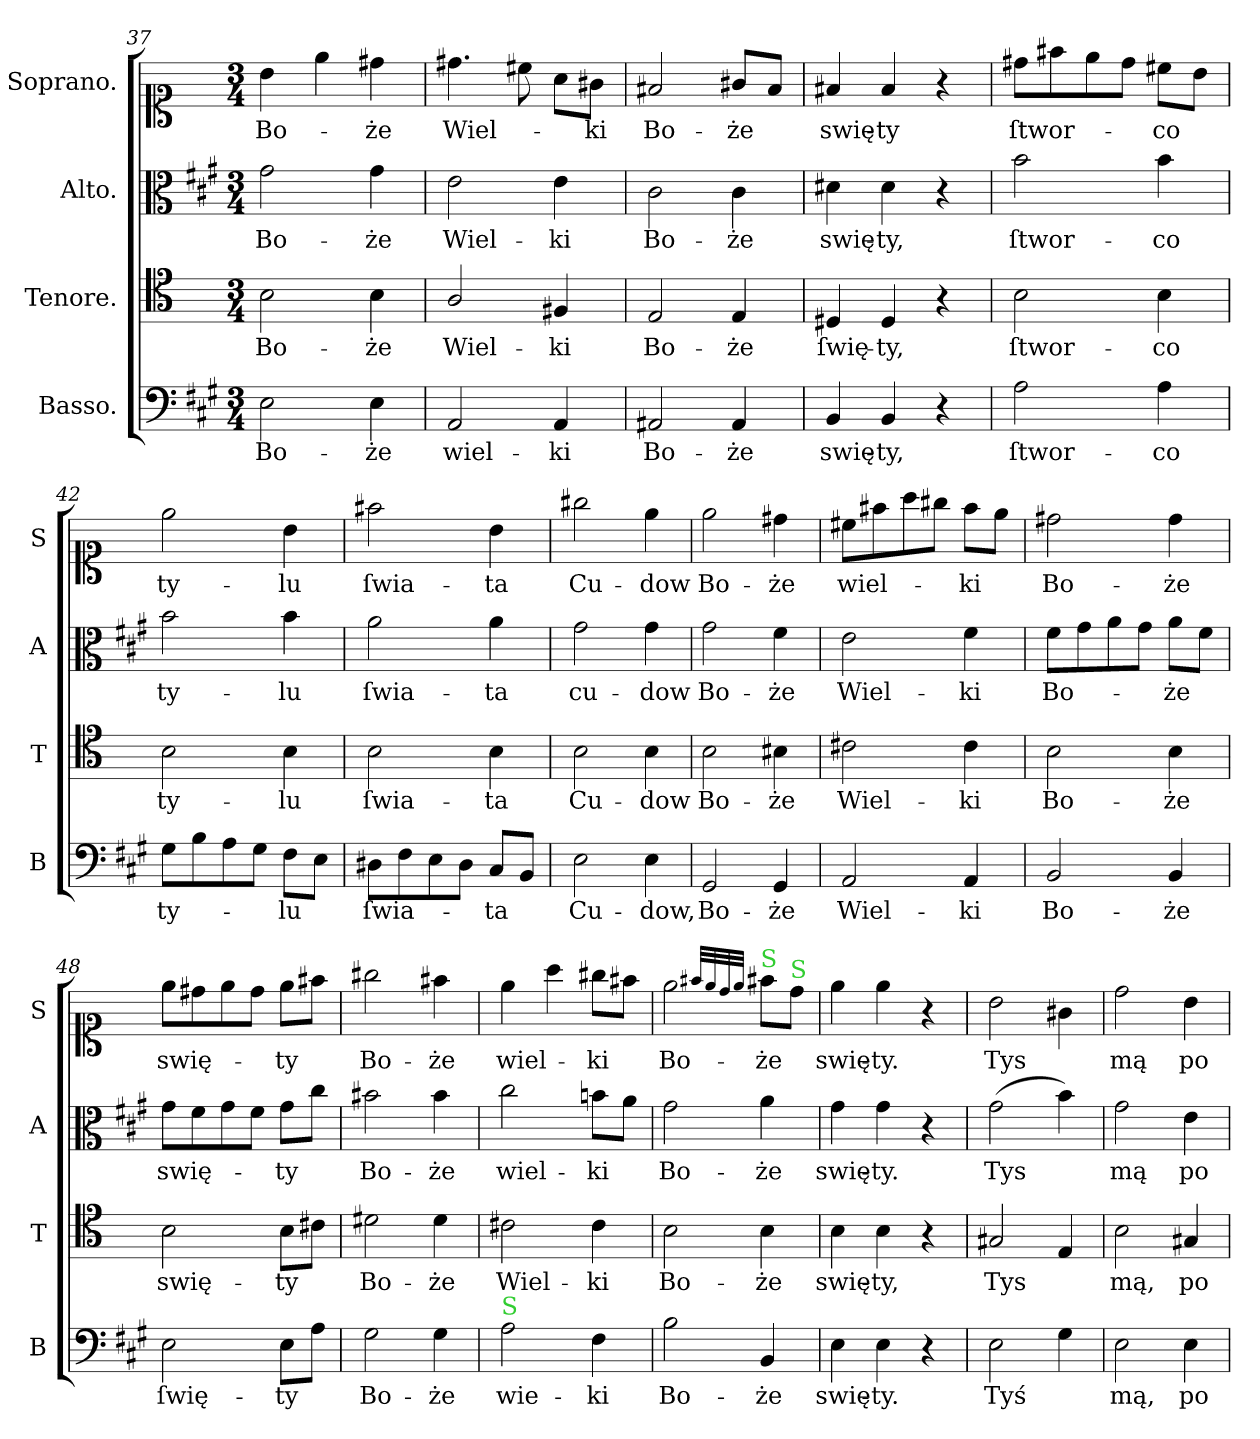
**kern	**text	**kern	**text	**kern	**text	**kern	**text
*part4	*part4	*part3	*part3	*part2	*part2	*part1	*part1
*staff4	*staff4	*staff3	*staff3	*staff2	*staff2	*staff1	*staff1
*I"Basso.	*	*I"Tenore.	*	*I"Alto.	*	*I"Soprano.	*
*I'B	*	*I'T	*	*I'A	*	*I'S	*
*clefF4	*	*clefC4	*	*clefC3	*	*clefC1	*
*k[f#c#g#]	*	*	*	*k[f#c#g#]	*	*	*
*M3/4	*	*M3/4	*	*M3/4	*	*M3/4	*
=37	=37	=37	=37	=37	=37	=37	=37
2E\	Bo-	2B\	Bo-	2g#\	Bo-	4b\	Bo-
.	.	.	.	.	.	4ee\	.
4E\	-że	4B\	-że	4g#\	-że	4dd#X\	-że
=38	=38	=38	=38	=38	=38	=38	=38
2AA/	wiel-	2A/	Wiel-	2e\	Wiel-	4.dd#X\	Wiel-
.	.	.	.	.	.	8cc#\	.
4AA/	-ki	4F#/	-ki	4e\	-ki	8a\L	.
.	.	.	.	.	.	8g#\J	-ki
=39	=39	=39	=39	=39	=39	=39	=39
2AA#X/	Bo-	2E/	Bo-	2c#\	Bo-	2f#/	Bo-
4AA#/	-że	4E/	-że	4c#\	-że	8g#/L	-że
.	.	.	.	.	.	8f#/J	.
=40	=40	=40	=40	=40	=40	=40	=40
4BB/	swię-	4D#X/	ſwię-	4d#X\	swię-	4f#/	swię-
4BB/	-ty,	4D#/	-ty,	4d#\	-ty,	4f#/	-ty
4r	.	4r	.	4r	.	4r	.
=41	=41	=41	=41	=41	=41	=41	=41
2A\	ſtwor-	2B\	ſtwor-	2b\	ſtwor-	8dd#X\L	ſtwor-
.	.	.	.	.	.	8ff#\	.
.	.	.	.	.	.	8ee\	.
.	.	.	.	.	.	8dd#\J	.
4A\	-co	4B\	-co	4b\	-co	8cc#\L	-co
.	.	.	.	.	.	8b\J	.
=42	=42	=42	=42	=42	=42	=42	=42
8G#\L	ty-	2B\	ty-	2b\	ty-	2ee\	ty-
8B\	.	.	.	.	.	.	.
8A\	.	.	.	.	.	.	.
8G#\J	.	.	.	.	.	.	.
8F#\L	-lu	4B\	-lu	4b\	-lu	4b\	-lu
8E\J	.	.	.	.	.	.	.
=43	=43	=43	=43	=43	=43	=43	=43
8D#X\L	ſwia-	2B\	ſwia-	2a\	ſwia-	2ff#\	ſwia-
8F#\	.	.	.	.	.	.	.
8E\	.	.	.	.	.	.	.
8D#\J	.	.	.	.	.	.	.
8C#/L	-ta	4B\	-ta	4a\	-ta	4b\	-ta
8BB/J	.	.	.	.	.	.	.
=44	=44	=44	=44	=44	=44	=44	=44
2E\	Cu-	2B\	Cu-	2g#\	cu-	2gg#\	Cu-
4E\	-dow,	4B\	-dow	4g#\	-dow	4ee\	-dow
=45	=45	=45	=45	=45	=45	=45	=45
2GG#/	Bo-	2B\	Bo-	2g#\	Bo-	2ee\	Bo-
4GG#/	-że	4B#X\	-że	4f#\	-że	4dd#X\	-że
=46	=46	=46	=46	=46	=46	=46	=46
2AA/	Wiel-	2c#\	Wiel-	2e\	Wiel-	8cc#\L	wiel-
.	.	.	.	.	.	8ff#\	.
.	.	.	.	.	.	8aa\	.
.	.	.	.	.	.	8gg#\J	.
4AA/	-ki	4c#\	-ki	4f#\	-ki	8ff#\L	-ki
.	.	.	.	.	.	8ee\J	.
=47	=47	=47	=47	=47	=47	=47	=47
2BB/	Bo-	2B\	Bo-	8f#\L	Bo-	2dd#X\	Bo-
.	.	.	.	8g#\	.	.	.
.	.	.	.	8a\	.	.	.
.	.	.	.	8g#\J	.	.	.
4BB/	-że	4B\	-że	8a\L	-że	4dd#\	-że
.	.	.	.	8f#\J	.	.	.
=48	=48	=48	=48	=48	=48	=48	=48
2E\	ſwię-	2B\	swię-	8g#\L	swię-	8ee\L	swię-
.	.	.	.	8f#\	.	8dd#X\	.
.	.	.	.	8g#\	.	8ee\	.
.	.	.	.	8f#\J	.	8dd#\J	.
8E\L	-ty	8B\L	-ty	8g#\L	-ty	8ee\L	-ty
8A\J	.	8c#\J	.	8cc#\J	.	8ff#\J	.
=49	=49	=49	=49	=49	=49	=49	=49
2G#\	Bo-	2d#X\	Bo-	2b#X\	Bo-	2gg#\	Bo-
4G#\	-że	4d#\	-że	4b#\	-że	4ff#\	-że
=50	=50	=50	=50	=50	=50	=50	=50
!LO:TX:a:color=limegreen:t=S	!	!	!	!	!	!	!
2A\	wie-	2c#\	Wiel-	2cc#\	wiel-	4ee\	wiel-
.	.	.	.	.	.	4aa\	.
4F#\	-ki	4c#\	-ki	8bn\L	-ki	8gg#\L	-ki
.	.	.	.	8a\J	.	8ff#\J	.
=51	=51	=51	=51	=51	=51	=51	=51
2B\	Bo-	2B\	Bo-	2g#\	Bo-	2ee\	Bo-
.	.	.	.	.	.	32qqff#/LLL	.
.	.	.	.	.	.	32qqee/	.
.	.	.	.	.	.	32qqdd/	.
.	.	.	.	.	.	32qqee/JJJ	.
!	!	!	!	!	!	!LO:TX:a:color=limegreen:t=S	!
4BB/	-że	4B\	-że	4a\	-że	8ff#\L	-że
!	!	!	!	!	!	!LO:TX:a:color=limegreen:t=S	!
.	.	.	.	.	.	8dd\J	.
=52	=52	=52	=52	=52	=52	=52	=52
4E\	swię-	4B\	swię-	4g#\	swię-	4ee\	swię-
4E\	-ty.	4B\	-ty,	4g#\	-ty.	4ee\	-ty.
4r	.	4r	.	4r	.	4r	.
=53	=53	=53	=53	=53	=53	=53	=53
2E\	Tyś	2G#/	Tys	(2g#\	Tys	2b\	Tys
4G#\	.	4E/	.	4b\)	.	4g#\	.
=54	=54	=54	=54	=54	=54	=54	=54
2E\	mą,	2B\	mą,	2g#\	mą	2dd\	mą
4E\	po-	4G#/	po-	4e\	po-	4b\	po-
=	=	=	=	=	=	=	=
*-	*-	*-	*-	*-	*-	*-	*-
